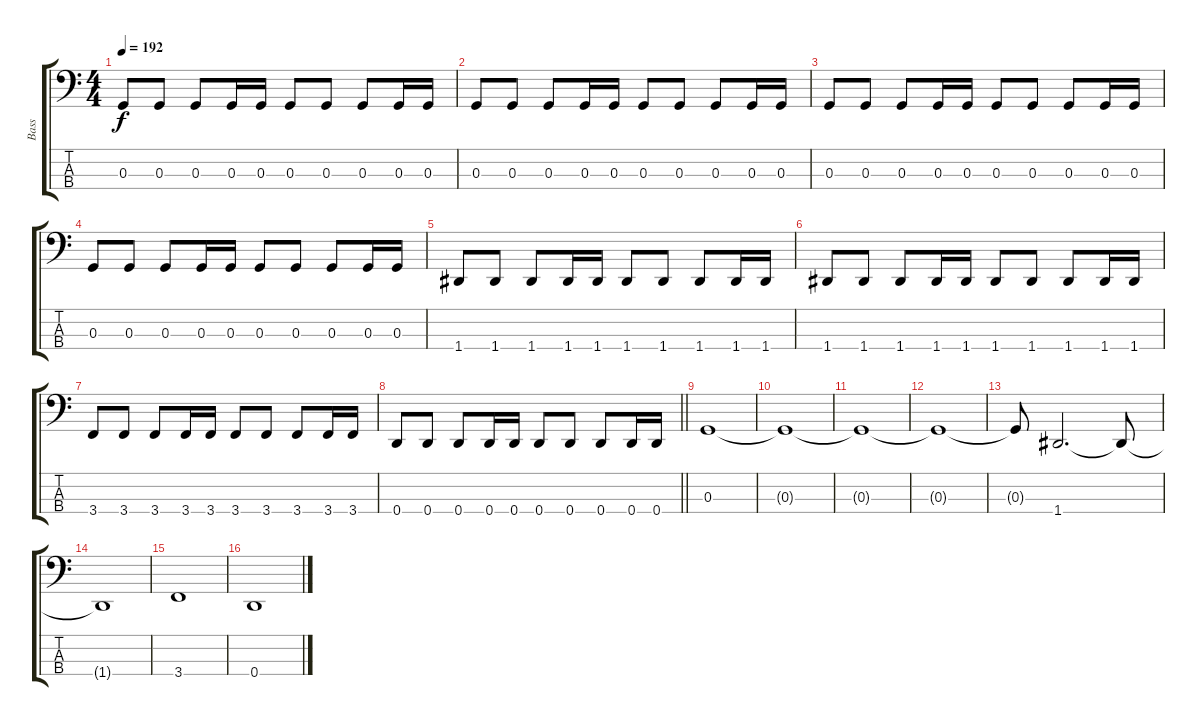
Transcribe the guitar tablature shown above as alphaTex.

\track ("Bass" "Bass") {instrument electricbassfinger}
\staff {score tabs}
\tuning (F2 C2 G1 D1) {hide}
\ts (4 4)
\tempo 192
\clef f4
\ks c
0.3.8{dy f} 0.3.8 0.3.8 0.3.16 0.3.16 0.3.8 0.3.8 0.3.8 0.3.16 0.3.16 |
0.3.8 0.3.8 0.3.8 0.3.16 0.3.16 0.3.8 0.3.8 0.3.8 0.3.16 0.3.16 |
0.3.8 0.3.8 0.3.8 0.3.16 0.3.16 0.3.8 0.3.8 0.3.8 0.3.16 0.3.16 |
0.3.8 0.3.8 0.3.8 0.3.16 0.3.16 0.3.8 0.3.8 0.3.8 0.3.16 0.3.16 |
1.4.8 1.4.8 1.4.8 1.4.16 1.4.16 1.4.8 1.4.8 1.4.8 1.4.16 1.4.16 |
1.4.8 1.4.8 1.4.8 1.4.16 1.4.16 1.4.8 1.4.8 1.4.8 1.4.16 1.4.16 |
3.4.8 3.4.8 3.4.8 3.4.16 3.4.16 3.4.8 3.4.8 3.4.8 3.4.16 3.4.16 |
\barLineRight lightlight
0.4.8 0.4.8 0.4.8 0.4.16 0.4.16 0.4.8 0.4.8 0.4.8 0.4.16 0.4.16 |
\section ("" "")
0.3.1 |
0.3{t}.1 |
0.3{t}.1 |
0.3{t}.1 |
0.3{t}.8 1.4.2{d} 1.4{t}.8 |
1.4{t}.1 |
3.4.1 |
0.4.1
